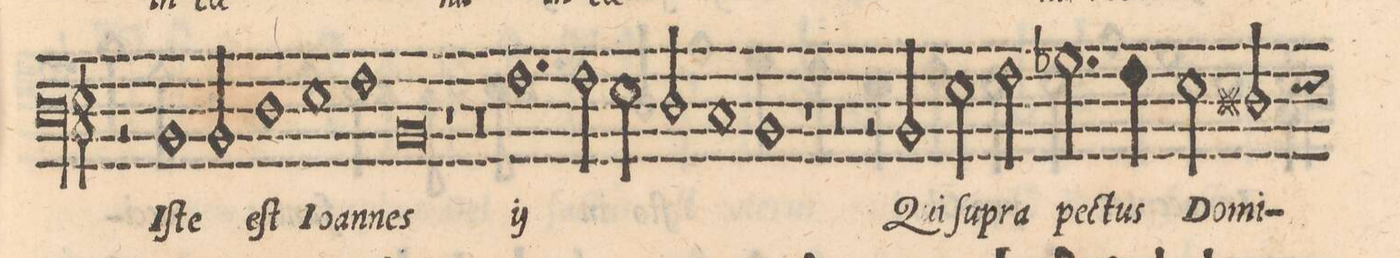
**kern	**text
*I"BASSVS	*
*clefF3	*
*k[]	*
*met(C|)	*
*M2/1	*
=15-	=15-
2r	.
1D	Iſ-
2D/	-te
=16-	=16-
1F	eſt
1G	Io-
=17-	=17-
1A	-an-
0D	-nes
=18-	=18-
1r	.
=19-	=19-
0.r	.
=20-	=20-
*	*ij
1.A	I-
=21-	=21-
2A\	-ste
2G\	est
2F/	Io-
=22-	=22-
1E	-an-
1D	-nes
*	*Xij
=23-	=23-
1r	.
0r	.
=24-	=24-
2r	.
2D/	Qui
=25-	=25-
2G\	ſu-
2A\	-pra
2.B-X\	pec-
4A\	-tus
=26-	=26-
2G\	Do-
*custos:G	*
2F#X/	-mi-
*-	*-
